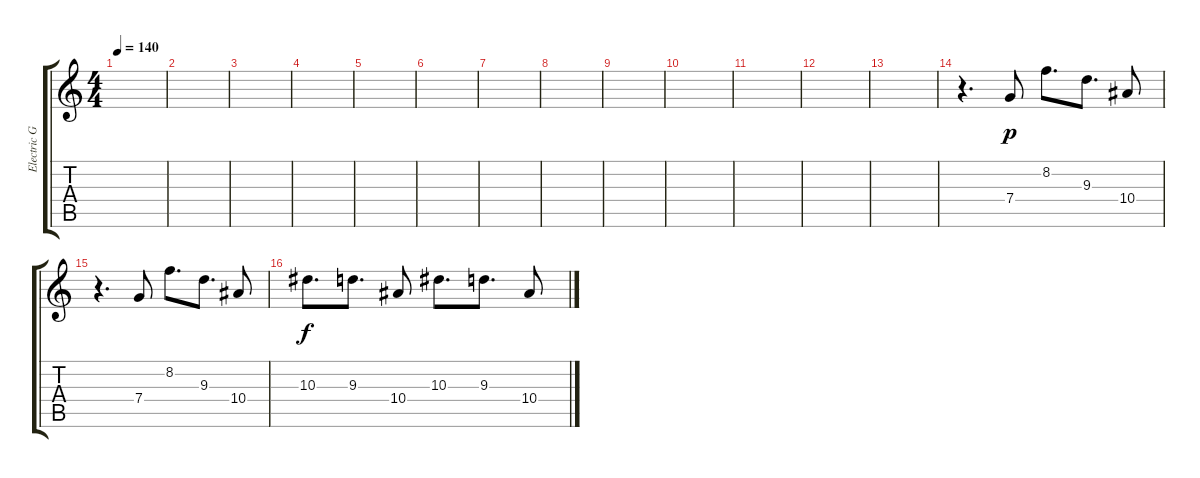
\track ("Electric Guitar" "Electric G") {instrument electricguitarclean}
\staff {score tabs}
\tuning (D4 A3 F3 C3 G2 C2) {hide}
\ts (4 4)
\tempo 140
\clef g2
\ks c
|
|
|
|
|
|
|
|
|
|
|
|
|
r.4{d} 7.4.8{dy p} 8.2.8{d} 9.3.8{d} 10.4.8 |
r.4{d} 7.4.8 8.2.8{d} 9.3.8{d} 10.4.8 |
10.3.8{d dy f} 9.3.8{d} 10.4.8 10.3.8{d} 9.3.8{d} 10.4.8
